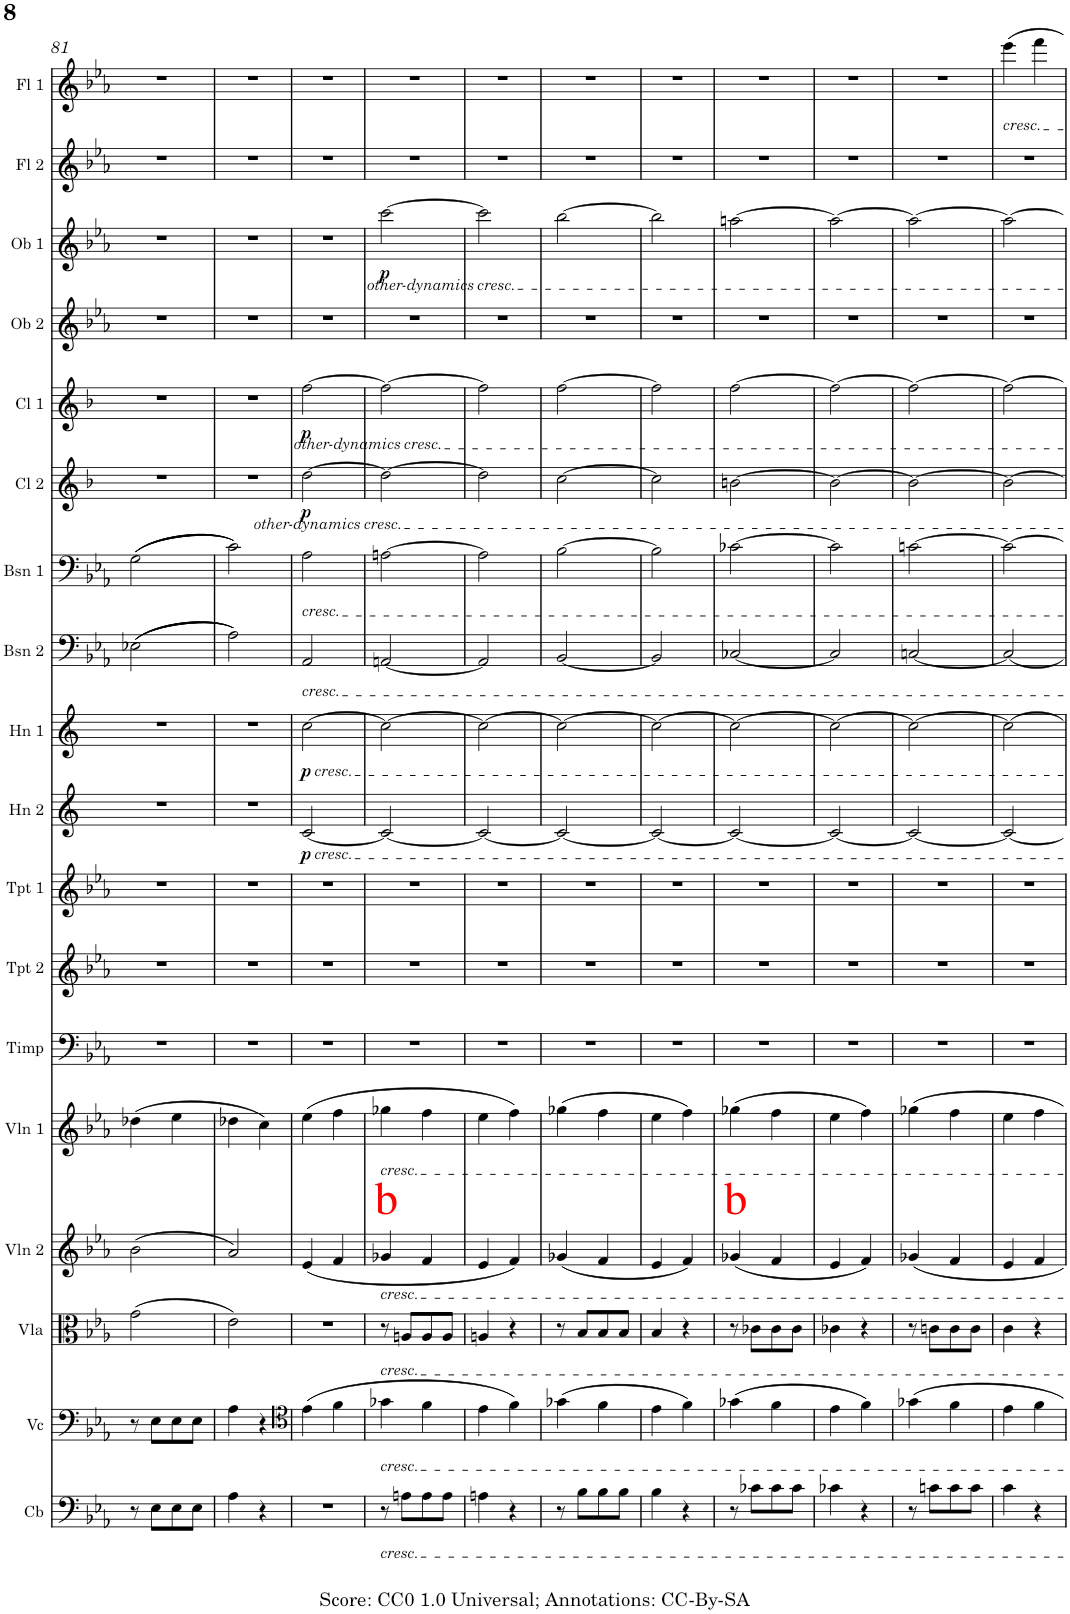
**kern	**kern	**kern	**kern	**kern	**text	**kern	**kern	**kern	**kern	**dynam	**kern	**dynam	**kern	**kern	**kern	**dynam	**kern	**dynam	**kern	**kern	**dynam	**kern	**kern
*part18	*part17	*part16	*part15	*part14	*part14	*part13	*part12	*part11	*part10	*part10	*part9	*part9	*part8	*part7	*part6	*part6	*part5	*part5	*part4	*part3	*part3	*part2	*part1
*staff18	*staff17	*staff16	*staff15	*staff14	*staff14	*staff13	*staff12	*staff11	*staff10	*staff10	*staff9	*staff9	*staff8	*staff7	*staff6	*staff6	*staff5	*staff5	*staff4	*staff3	*staff3	*staff2	*staff1
*I"Contrabass	*I"Violoncello	*I"Viola	*I"Violin 2	*I"Violin 1	*	*I"Timpani	*I"C Trumpet 2	*I"C Trumpet 1	*I"Eb Horn 2	*	*I"Eb Horn 1	*	*I"Bassoon 2	*I"Bassoon 1	*I"Bb Clarinet 2	*	*I"Bb Clarinet	*	*I"Oboe 2	*I"Oboe 1	*	*I"Flute 2	*I"Flute 1
*I'Cb	*I'Vc	*I'Vla	*I'Vln 2	*I'Vln 1	*	*I'Timp	*I'Tpt 2	*I'Tpt 1	*I'Hn 2	*	*I'Hn 1	*	*I'Bsn 2	*I'Bsn 1	*I'Cl 2	*	*I'Cl 1	*	*I'Ob 2	*I'Ob 1	*	*I'Fl 2	*I'Fl 1
!!LO:PB:g=z
*clefF4	*clefF4	*clefC3	*clefG2	*clefG2	*	*clefF4	*clefG2	*clefG2	*clefG2	*	*clefG2	*	*clefF4	*clefF4	*clefG2	*	*clefG2	*	*clefG2	*clefG2	*	*clefG2	*clefG2
*Trd7c12	*	*	*	*	*	*	*	*	*Trd5c9	*	*Trd5c9	*	*	*	*Trd1c2	*	*Trd1c2	*	*	*	*	*	*
*k[b-e-a-]	*k[b-e-a-]	*k[b-e-a-]	*k[b-e-a-]	*k[b-e-a-]	*	*k[b-e-a-]	*k[b-e-a-]	*k[b-e-a-]	*k[]	*	*k[]	*	*k[b-e-a-]	*k[b-e-a-]	*k[b-]	*	*k[b-]	*	*k[b-e-a-]	*k[b-e-a-]	*	*k[b-e-a-]	*k[b-e-a-]
*M2/4	*M2/4	*M2/4	*M2/4	*M2/4	*	*M2/4	*M2/4	*M2/4	*M2/4	*	*M2/4	*	*M2/4	*M2/4	*M2/4	*	*M2/4	*	*M2/4	*M2/4	*	*M2/4	*M2/4
=81	=81	=81	=81	=81	=81	=81	=81	=81	=81	=81	=81	=81	=81	=81	=81	=81	=81	=81	=81	=81	=81	=81	=81
8r	8r	(2g\	(2b-\	(4dd-X\	.	2r	2r	2r	2r	.	2r	.	((2E-X\	((2G\	2r	.	2r	.	2r	2r	.	2r	2r
8E-\L	8E-\L	.	.	.	.	.	.	.	.	.	.	.	.	.	.	.	.	.	.	.	.	.	.
8E-\	8E-\	.	.	4ee-\	.	.	.	.	.	.	.	.	.	.	.	.	.	.	.	.	.	.	.
8E-\J	8E-\J	.	.	.	.	.	.	.	.	.	.	.	.	.	.	.	.	.	.	.	.	.	.
=82	=82	=82	=82	=82	=82	=82	=82	=82	=82	=82	=82	=82	=82	=82	=82	=82	=82	=82	=82	=82	=82	=82	=82
4A-\	4A-\	2e-\)	2a-/)	4dd-X\	.	2r	2r	2r	2r	.	2r	.	2A-\))	2c\))	2r	.	2r	.	2r	2r	.	2r	2r
4r	4r	.	.	4cc\)	.	.	.	.	.	.	.	.	.	.	.	.	.	.	.	.	.	.	.
=83	=83	=83	=83	=83	=83	=83	=83	=83	=83	=83	=83	=83	=83	=83	=83	=83	=83	=83	=83	=83	=83	=83	=83
*	*clefC4	*	*	*	*	*	*	*	*	*	*	*	*	*	*	*	*	*	*	*	*	*	*
!	!	!	!	!	!	!	!	!	!	!	!	!	!	!	!	!	!LO:TX:b:i:t=cresc.	!	!	!	!	!	!
!	!	!	!	!	!	!	!	!	!	!	!	!	!	!	!LO:TX:b:i:t=cresc.	!	!	!	!	!	!	!	!
!	!	!	!	!	!	!	!	!	!	!	!	!	!	!LO:TX:b:i:t=cresc.	!	!	!	!	!	!	!	!	!
!	!	!	!	!	!	!	!	!	!	!	!	!	!LO:TX:b:i:t=cresc.	!	!	!	!	!	!	!	!	!	!
!	!	!	!	!	!	!	!	!	!	!	!LO:TX:b:i:t=cresc.	!	!	!	!	!	!	!	!	!	!	!	!
!	!	!	!	!	!	!	!	!	!LO:TX:b:i:t=cresc.	!	!	!	!	!	!	!	!	!	!	!	!	!	!
!	!	!	!	!	!	!	!	!	!	!LO:DY:b	!	!LO:DY:b	!	!	!	!LO:DY:b	!	!	!	!	!	!	!
!	!	!	!	!	!	!	!	!	!	!	!	!	!	!	!	!LO:DY:n=1:b	!	!LO:DY:b	!	!	!	!	!
!	!	!	!	!	!	!	!	!	!	!	!	!	!	!	!	!	!	!LO:DY:n=1:b	!	!	!	!	!
2r	(4e-\	2r	(4e-/	(4ee-\	.	2r	2r	2r	[2c/	p	[2cc\	p	2AA-/	2A-\	[2dd\	p other-dynamics	[2ff\	p other-dynamics	2r	2r	.	2r	2r
.	4f\	.	4f/	4ff\	.	.	.	.	.	.	.	.	.	.	.	.	.	.	.	.	.	.	.
=84	=84	=84	=84	=84	=84	=84	=84	=84	=84	=84	=84	=84	=84	=84	=84	=84	=84	=84	=84	=84	=84	=84	=84
!	!	!	!	!	!	!	!	!	!	!	!	!	!	!	!	!	!	!	!	!LO:TX:b:i:t=cresc.	!	!	!
!	!	!	!	!LO:TX:b:i:t=cresc.	!	!	!	!	!	!	!	!	!	!	!	!	!	!	!	!	!	!	!
!	!	!	!LO:TX:b:i:t=cresc.	!	!	!	!	!	!	!	!	!	!	!	!	!	!	!	!	!	!	!	!
!	!	!LO:TX:b:i:t=cresc.	!	!	!	!	!	!	!	!	!	!	!	!	!	!	!	!	!	!	!	!	!
!	!LO:TX:b:i:t=cresc.	!	!	!	!	!	!	!	!	!	!	!	!	!	!	!	!	!	!	!	!	!	!
!LO:TX:b:i:t=cresc.	!	!	!	!	!	!	!	!	!	!	!	!	!	!	!	!	!	!	!	!	!	!	!
!	!	!	!	!	!LO:LY:b:color=#FF0000	!	!	!	!	!	!	!	!	!	!	!	!	!	!	!	!LO:DY:b	!	!
!	!	!	!	!	!	!	!	!	!	!	!	!	!	!	!	!	!	!	!	!	!LO:DY:n=1:b	!	!
8r	4g-X\	8r	4g-X/	4gg-X\	b	2r	2r	2r	2c/_	.	2cc\_	.	[2AAn/	[2An\	2dd\_	.	2ff\_	.	2r	[2ccc\	p other-dynamics	2r	2r
8An\L	.	8An/L	.	.	.	.	.	.	.	.	.	.	.	.	.	.	.	.	.	.	.	.	.
8A\	4f\	8A/	4f/	4ff\	.	.	.	.	.	.	.	.	.	.	.	.	.	.	.	.	.	.	.
8A\J	.	8A/J	.	.	.	.	.	.	.	.	.	.	.	.	.	.	.	.	.	.	.	.	.
=85	=85	=85	=85	=85	=85	=85	=85	=85	=85	=85	=85	=85	=85	=85	=85	=85	=85	=85	=85	=85	=85	=85	=85
4An\	4e-\	4An/	4e-/	4ee-\	.	2r	2r	2r	2c/_	.	2cc\_	.	2AA/]	2A\]	2dd\]	.	2ff\]	.	2r	2ccc\]	.	2r	2r
4r	4f\)	4r	4f/)	4ff\)	.	.	.	.	.	.	.	.	.	.	.	.	.	.	.	.	.	.	.
=86	=86	=86	=86	=86	=86	=86	=86	=86	=86	=86	=86	=86	=86	=86	=86	=86	=86	=86	=86	=86	=86	=86	=86
8r	(4g-X\	8r	(4g-X/	(4gg-X\	.	2r	2r	2r	2c/_	.	2cc\_	.	[2BB-/	[2B-\	[2cc\	.	[2ff\	.	2r	[2bb-\	.	2r	2r
8B-\L	.	8B-/L	.	.	.	.	.	.	.	.	.	.	.	.	.	.	.	.	.	.	.	.	.
8B-\	4f\	8B-/	4f/	4ff\	.	.	.	.	.	.	.	.	.	.	.	.	.	.	.	.	.	.	.
8B-\J	.	8B-/J	.	.	.	.	.	.	.	.	.	.	.	.	.	.	.	.	.	.	.	.	.
=87	=87	=87	=87	=87	=87	=87	=87	=87	=87	=87	=87	=87	=87	=87	=87	=87	=87	=87	=87	=87	=87	=87	=87
4B-\	4e-\	4B-/	4e-/	4ee-\	.	2r	2r	2r	2c/_	.	2cc\_	.	2BB-/]	2B-\]	2cc\]	.	2ff\]	.	2r	2bb-\]	.	2r	2r
4r	4f\)	4r	4f/)	4ff\)	.	.	.	.	.	.	.	.	.	.	.	.	.	.	.	.	.	.	.
=88	=88	=88	=88	=88	=88	=88	=88	=88	=88	=88	=88	=88	=88	=88	=88	=88	=88	=88	=88	=88	=88	=88	=88
!	!	!	!	!	!LO:LY:b:color=#FF0000	!	!	!	!	!	!	!	!	!	!	!	!	!	!	!	!	!	!
8r	(4g-X\	8r	(4g-X/	(4gg-X\	b	2r	2r	2r	2c/_	.	2cc\_	.	[2C-X/	[2c-X\	[2bn\	.	[2ff\	.	2r	[2aan\	.	2r	2r
8c-X\L	.	8c-X\L	.	.	.	.	.	.	.	.	.	.	.	.	.	.	.	.	.	.	.	.	.
8c-\	4f\	8c-\	4f/	4ff\	.	.	.	.	.	.	.	.	.	.	.	.	.	.	.	.	.	.	.
8c-\J	.	8c-\J	.	.	.	.	.	.	.	.	.	.	.	.	.	.	.	.	.	.	.	.	.
=89	=89	=89	=89	=89	=89	=89	=89	=89	=89	=89	=89	=89	=89	=89	=89	=89	=89	=89	=89	=89	=89	=89	=89
4c-X\	4e-\	4c-X\	4e-/	4ee-\	.	2r	2r	2r	2c/_	.	2cc\_	.	2C-/]	2c-\]	2b\_	.	2ff\_	.	2r	2aa\_	.	2r	2r
4r	4f\)	4r	4f/)	4ff\)	.	.	.	.	.	.	.	.	.	.	.	.	.	.	.	.	.	.	.
=90	=90	=90	=90	=90	=90	=90	=90	=90	=90	=90	=90	=90	=90	=90	=90	=90	=90	=90	=90	=90	=90	=90	=90
8r	4g-X\	8r	4g-X/	4gg-X\	.	2r	2r	2r	2c/_	.	2cc\_	.	[2Cn/	[2cn\	2b\_	.	2ff\_	.	2r	2aa\_	.	2r	2r
8cn\L	.	8cn\L	.	.	.	.	.	.	.	.	.	.	.	.	.	.	.	.	.	.	.	.	.
8c\	4f\	8c\	4f/	4ff\	.	.	.	.	.	.	.	.	.	.	.	.	.	.	.	.	.	.	.
8c\J	.	8c\J	.	.	.	.	.	.	.	.	.	.	.	.	.	.	.	.	.	.	.	.	.
=91	=91	=91	=91	=91	=91	=91	=91	=91	=91	=91	=91	=91	=91	=91	=91	=91	=91	=91	=91	=91	=91	=91	=91
!	!	!	!	!	!	!	!	!	!	!	!	!	!	!	!	!	!	!	!	!	!	!	!LO:TX:b:i:t=cresc.
4c\	4e-\	4c\	4e-/	4ee-\	.	2r	2r	2r	2c/_	.	2cc\_	.	2C/_	2c\_	2b\_	.	2ff\_	.	2r	2aa\_	.	2r	4eee-\
4r	4f\	4r	4f/	4ff\	.	.	.	.	.	.	.	.	.	.	.	.	.	.	.	.	.	.	4fff\
=	=	=	=	=	=	=	=	=	=	=	=	=	=	=	=	=	=	=	=	=	=	=	=
*-	*-	*-	*-	*-	*-	*-	*-	*-	*-	*-	*-	*-	*-	*-	*-	*-	*-	*-	*-	*-	*-	*-	*-
